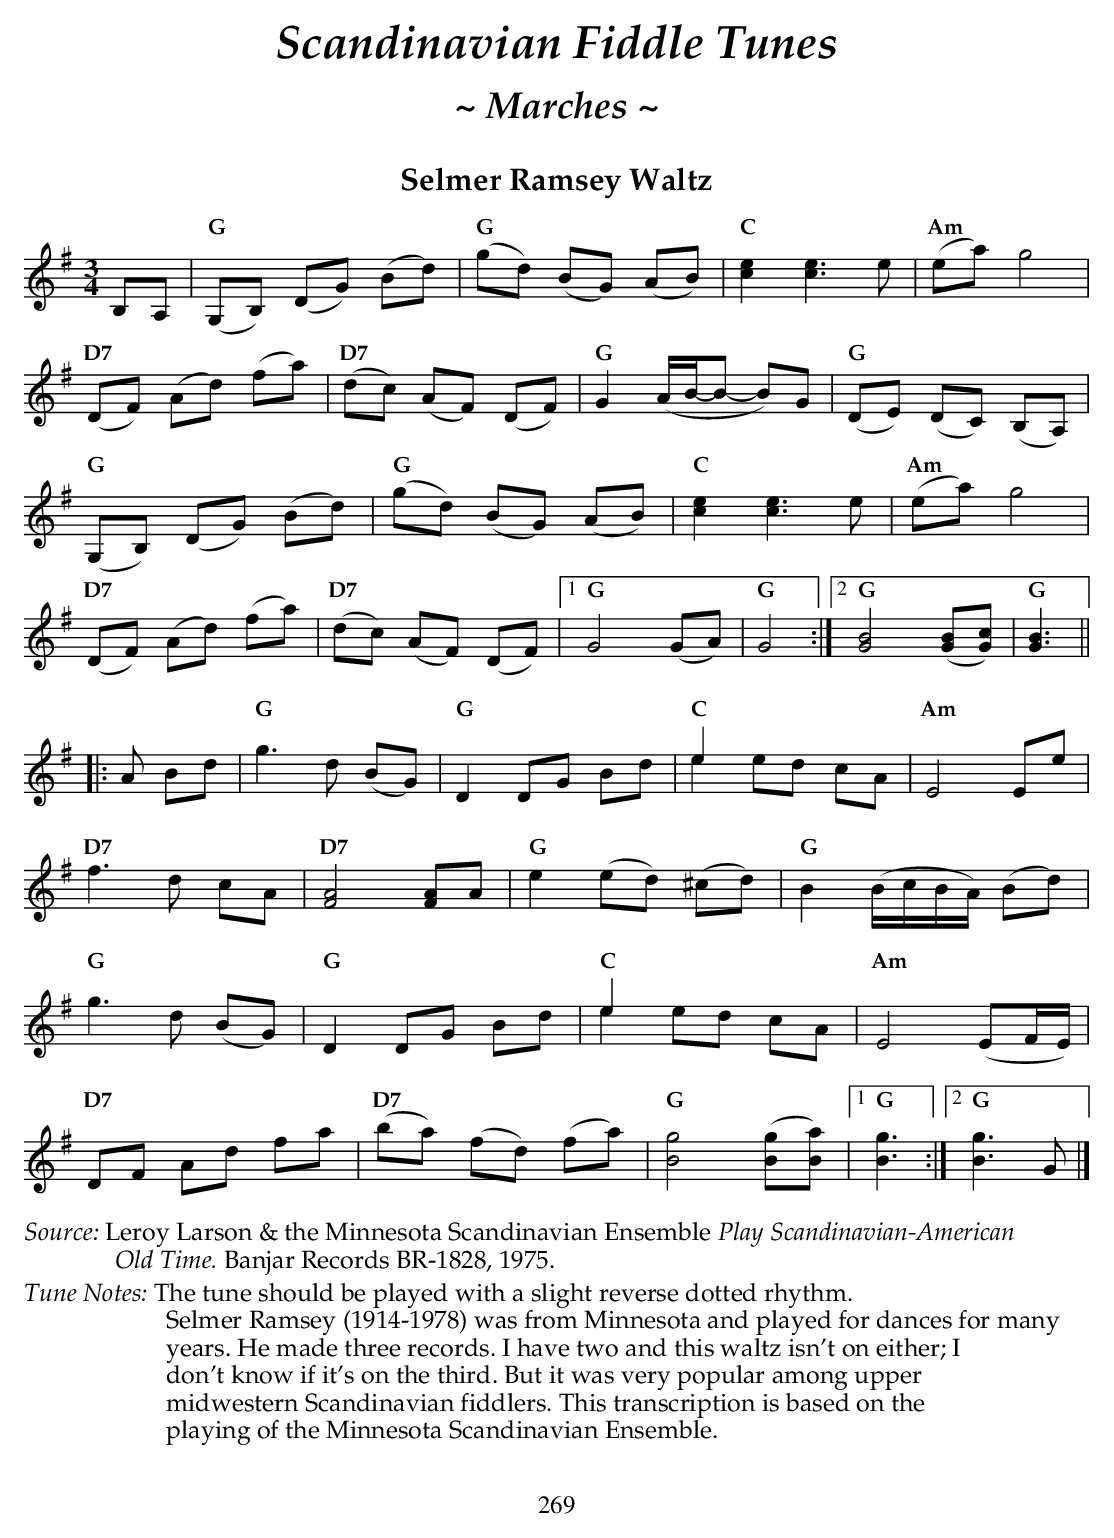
X:1
T:Selmer Ramsey Waltz
U:s = !slide!
U:t = !trill!
M:3/4
L:1/8
K:G
   B,A, |\
"G"  (G,B,) (DG) (Bd)  | "G"  (gd) (BG) (AB) |  "C" [c2e2] [c3e3] e  | "Am"  (ea) g4        |
"D7" (DF) (Ad) (fa)    | "D7" (dc) (AF) (DF) |  "G" G2 (A/2B/2-B- B)G | "G" (DE) (DC) (B,A,) |
"G"  (G,B,) (DG) (Bd)  | "G"  (gd) (BG) (AB) |  "C" [c2e2] [c3e3] e  | "Am"  (ea) g4        |
"D7" (DF) (Ad) (fa)    | "D7" (dc) (AF) (DF) |1 "G" G4 (GA)          | "G"  G4             :|2\
"G"  [G4B4] ([GB][Gc]) | "G" [G3B3] ||
|:A Bd |\
"G"  g2>d2 (BG) | "G"  D2 DG Bd      | "C" (& e2 x2 x2 & e2 ed cA &) | "Am" E4 Ee |
"D7" f2>d2 cA   | "D7" [F4A4] [FA]A  | "G" e2 (ed) (^cd)      | "G"   B2 (B/2c/2B/2A/2) (Bd) |
"G"  g2>d2 (BG) | "G"  D2 DG Bd      | "C" (& e2 x2 x2 & e2 ed cA &) | "Am" E4 (EF/2E/2) |
"D7" DF Ad fa   | "D7" (ba) (fd) (fa)| "G" [g4B4] ([gB][aB]) |1"G" [g3B3] :|2"G" [g3B3] G|]
